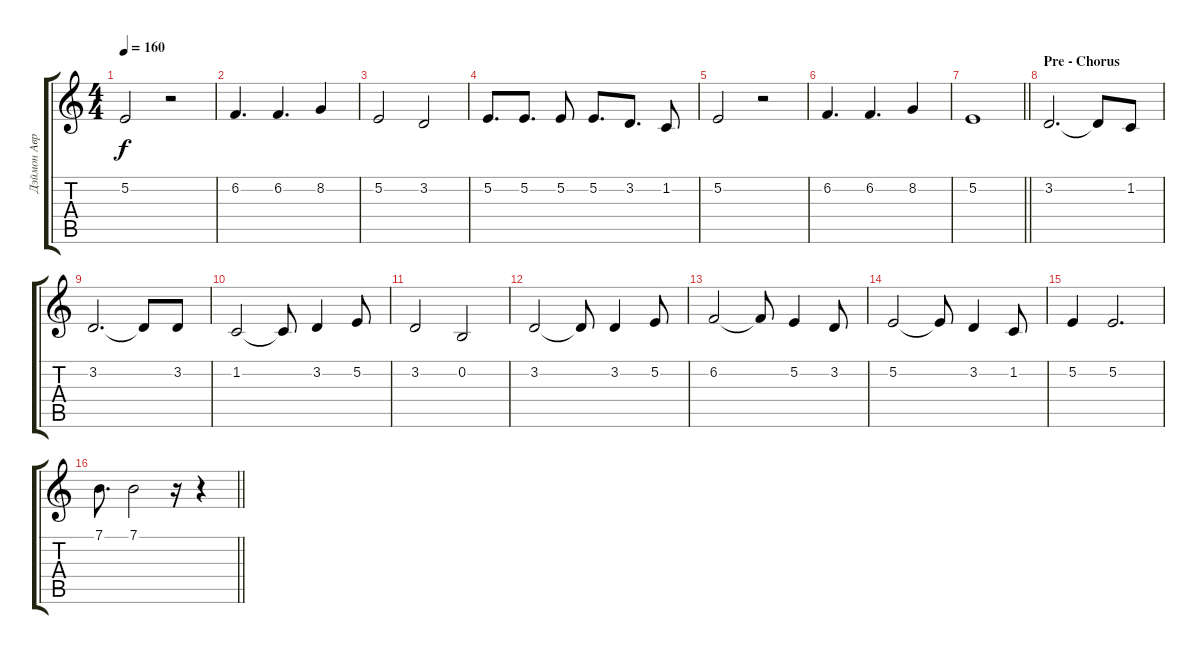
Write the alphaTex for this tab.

\track ("Дэймон Авраменко" "Дэймон Авр") {instrument violin}
\staff {score tabs}
\tuning (E4 B3 G3 D3 A2 E2) {hide}
\ts (4 4)
\tempo 160
\clef g2
\ks c
5.2.2{dy f} r.2 |
6.2.4{d} 6.2.4{d} 8.2.4 |
5.2.2 3.2.2 |
5.2.8{d} 5.2.8{d} 5.2.8 5.2.8{d} 3.2.8{d} 1.2.8 |
5.2.2 r.2 |
6.2.4{d} 6.2.4{d} 8.2.4 |
\barLineRight lightlight
5.2.1 |
\section ("" "Pre - Chorus")
3.2.2{d} 3.2{t}.8 1.2.8 |
3.2.2{d} 3.2{t}.8 3.2.8 |
1.2.2 1.2{t}.8 3.2.4 5.2.8 |
3.2.2 0.2.2 |
3.2.2 3.2{t}.8 3.2.4 5.2.8 |
6.2.2 6.2{t}.8 5.2.4 3.2.8 |
5.2.2 5.2{t}.8 3.2.4 1.2.8 |
5.2.4 5.2.2{d} |
\barLineRight lightlight
7.1.8{d} 7.1.2 r.16 r.4
